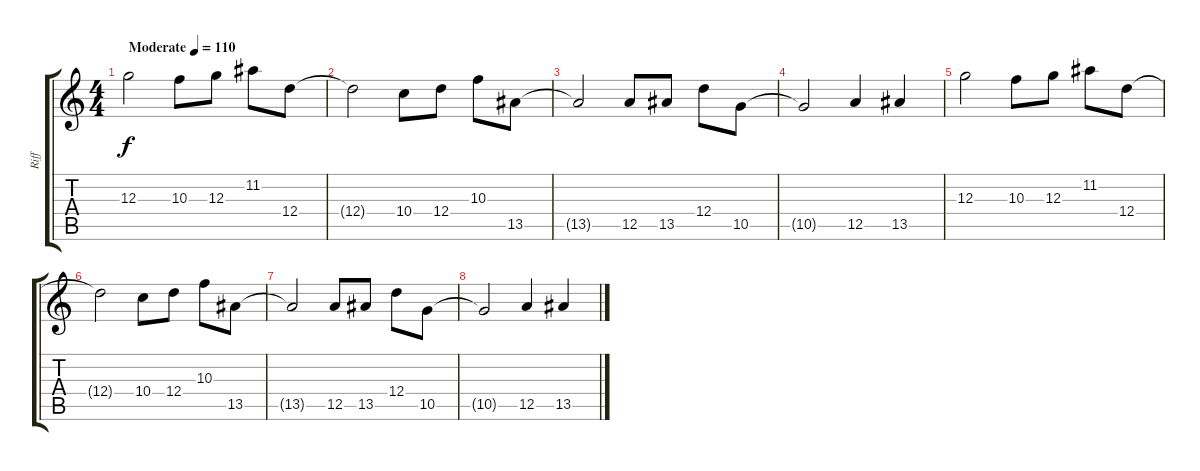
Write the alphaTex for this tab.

\track ("Riff" "Riff") {instrument distortionguitar}
\staff {score tabs}
\tuning (E4 B3 G3 D3 A2 E2) {hide}
\ts (4 4)
\tempo (110 "Moderate")
\clef g2
\ks c
12.3.2{dy f instrument distortionguitar} 10.3.8 12.3.8 11.2.8 12.4.8 |
12.4{t}.2 10.4.8 12.4.8 10.3.8 13.5.8 |
13.5{t}.2 12.5.8 13.5.8 12.4.8 10.5.8 |
10.5{t}.2 12.5.4 13.5.4 |
12.3.2 10.3.8 12.3.8 11.2.8 12.4.8 |
12.4{t}.2 10.4.8 12.4.8 10.3.8 13.5.8 |
13.5{t}.2 12.5.8 13.5.8 12.4.8 10.5.8 |
10.5{t}.2 12.5.4 13.5.4
